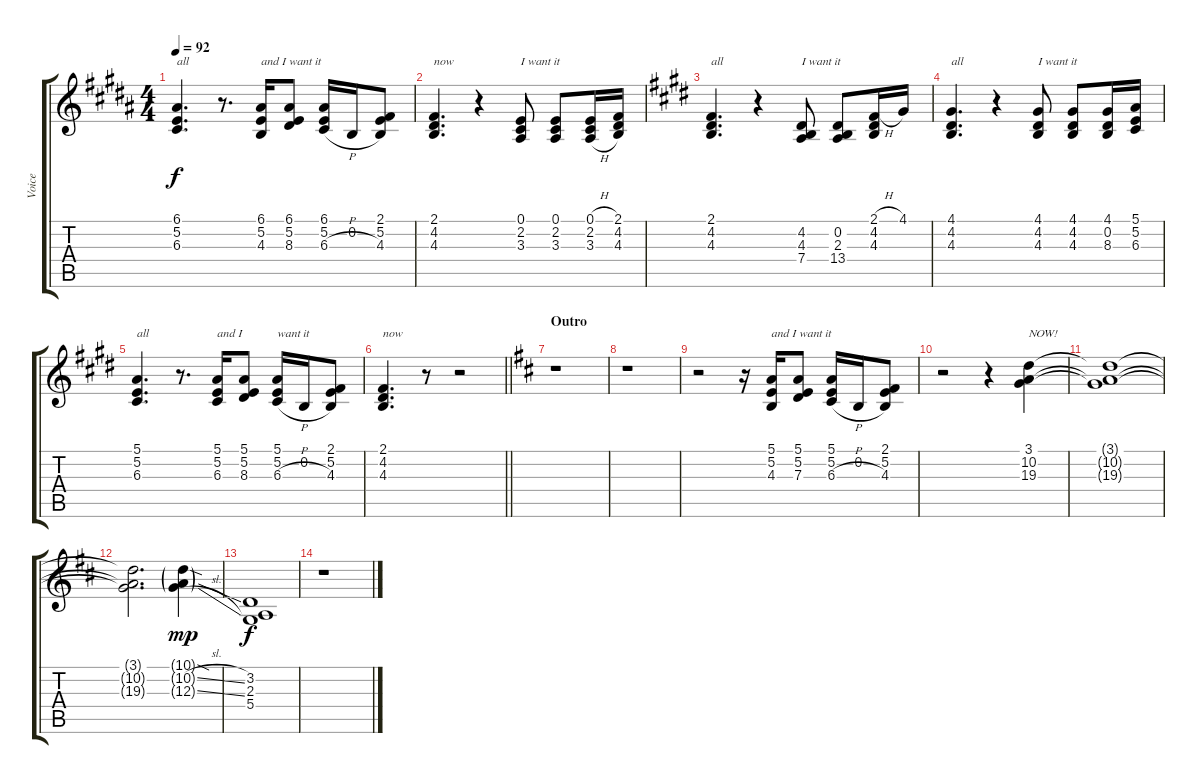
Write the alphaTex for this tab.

\track ("Voice" "Voice") {instrument lead1square}
\staff {score tabs}
\tuning (E4 B3 G3 D3 A2 E2) {hide}
\ts (4 4)
\tempo 92
\clef g2
\ks b
(6.1 5.2 6.3).4{d txt "all" dy f} r.8{d} (6.1 5.2 4.3).16{txt "and I want it"} (6.1 5.2 8.3).8 (6.1 5.2 6.3{h}).16 0.2.16 (2.1 5.2 4.3).8 |
(2.1 4.2 4.3).4{d txt "now"} r.4 (0.1 2.2 3.3).8{txt "I want it"} (0.1 2.2 3.3).8 (0.1{h} 2.2{h} 3.3{h}).16 (2.1 4.2 4.3).16 |
\ks e
(2.1 4.2 4.3).4{d txt "all"} r.4 (4.2 4.3 7.4).8{txt "I want it"} (0.2 2.3 13.4).8 (2.1{h} 4.2 4.3).16 4.1.16 |
(4.1 4.2 4.3).4{d txt "all"} r.4 (4.1 4.2 4.3).8{txt "I want it"} (4.1 4.2 4.3).8 (4.1 0.2 8.3).16 (5.1 5.2 6.3).16 |
(5.1 5.2 6.3).4{d txt "all"} r.8{d} (5.1 5.2 6.3).16{txt "and I"} (5.1 5.2 8.3).8 (5.1 5.2 6.3{h}).16{txt "want it"} 0.2.16 (2.1 5.2 4.3).8 |
\barLineRight lightlight
(2.1 4.2 4.3).4{d txt "now"} r.8 r.2 |
\section ("" "Outro")
\ks d
r.1 |
r.1 |
r.2 r.16 (5.1 5.2 4.3).16{txt "and I want it"} (5.1 5.2 7.3).8 (5.1 5.2 6.3{h}).16 0.2.16 (2.1 5.2 4.3).8 |
r.2 r.4 (3.1 10.2 19.3).4{txt "NOW!"} |
(3.1{t} 10.2{t} 19.3{t}).1 |
(3.1{t} 10.2{t} 19.3{t}).2{d} (10.1{sod g} 10.2{sl g} 12.3{sl g}).4{dy mp} |
(3.2 2.3 5.4).1{dy f} |
r.1
